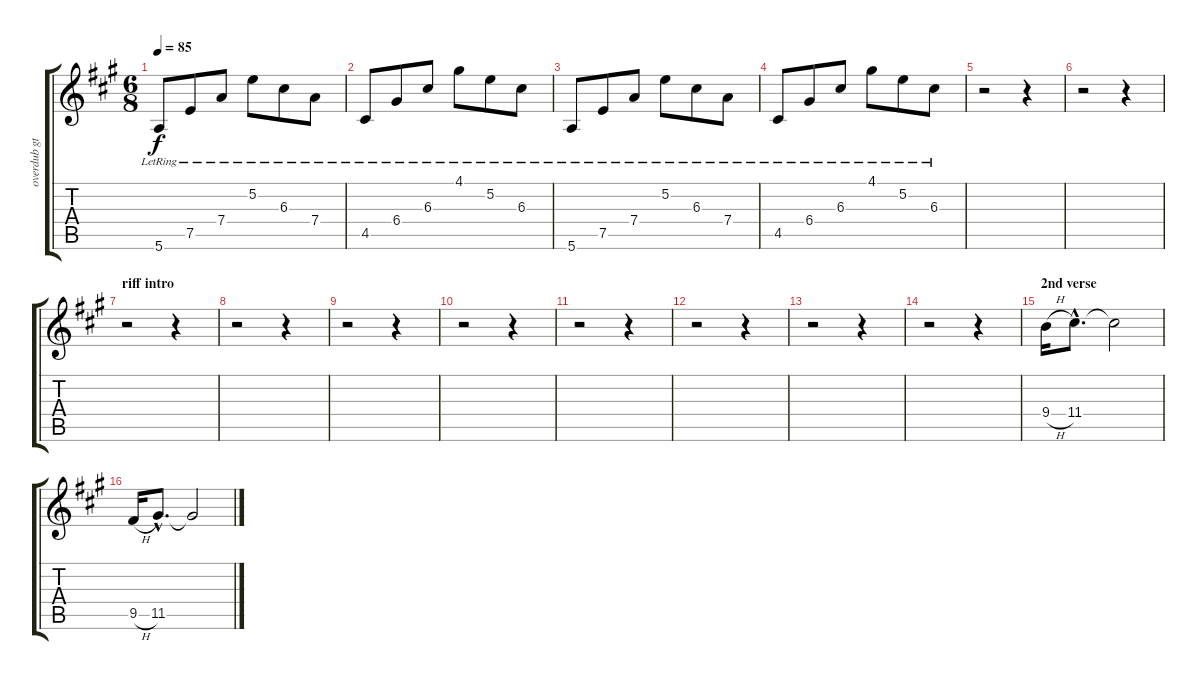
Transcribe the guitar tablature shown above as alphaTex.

\track ("overdub gtr II" "overdub gt") {instrument electricguitarjazz}
\staff {score tabs}
\tuning (E4 B3 G3 D3 A2 E2) {hide}
\ts (6 8)
\tempo 85
\clef g2
\ks f#minor
5.6{lr}.8{dy f} 7.5{lr}.8 7.4{lr}.8 5.2{lr}.8 6.3{lr}.8 7.4{lr}.8 |
4.5{lr}.8 6.4{lr}.8 6.3{lr}.8 4.1{lr}.8 5.2{lr}.8 6.3{lr}.8 |
5.6{lr}.8 7.5{lr}.8 7.4{lr}.8 5.2{lr}.8 6.3{lr}.8 7.4{lr}.8 |
4.5{lr}.8 6.4{lr}.8 6.3{lr}.8 4.1{lr}.8 5.2{lr}.8 6.3{lr}.8 |
r.2 r.4 |
r.2 r.4 |
\section ("" "riff intro")
r.2 r.4 |
r.2 r.4 |
r.2 r.4 |
r.2 r.4 |
r.2 r.4 |
r.2 r.4 |
r.2 r.4 |
r.2 r.4 |
\section ("" "2nd verse")
9.4{h}.16 11.4{hac}.8{d} 11.4{t}.2 |
9.5{h}.16 11.5{hac}.8{d} 11.5{t}.2
